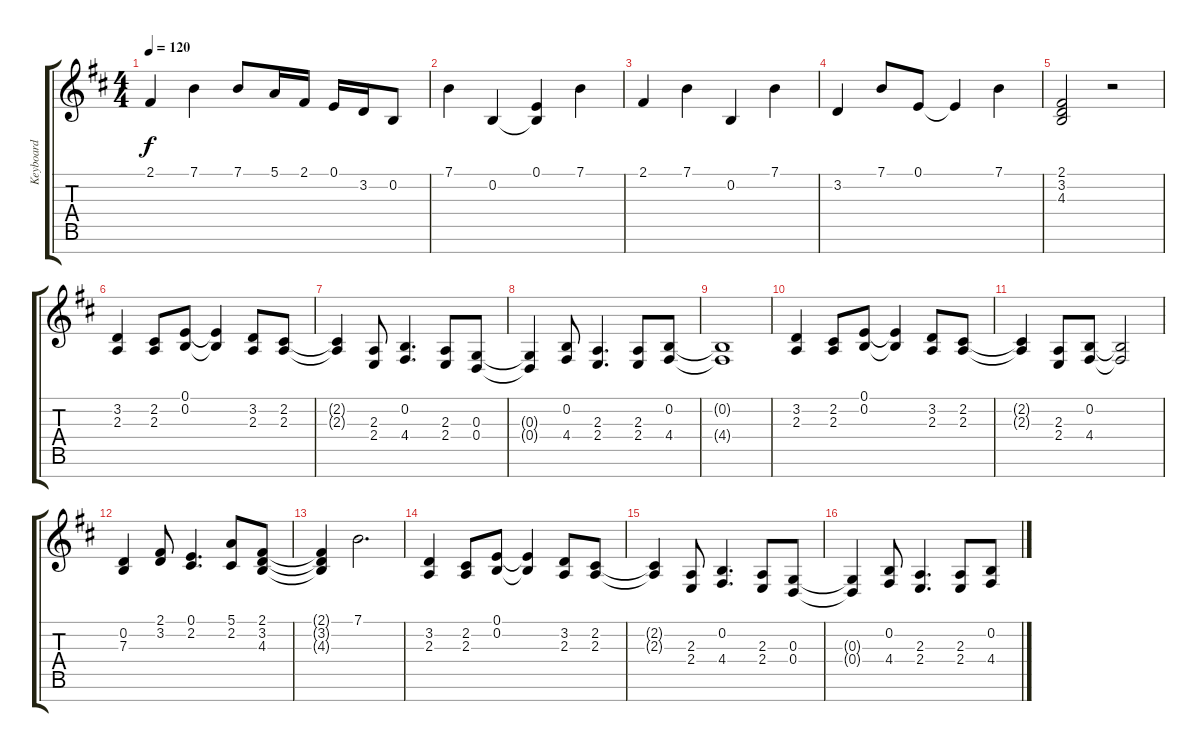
\track ("Keyboard" "Keyboard") {instrument pizzicatostrings}
\staff {score tabs}
\tuning (E4 B3 G3 D3 A2 E2 B1) {hide}
\ts (4 4)
\tempo 120
\clef g2
\ks d
2.1{t}.4{dy f} 7.1.4 7.1.8 5.1.16 2.1.16 0.1.16 3.2.16 0.2.8 |
7.1.4 0.2.4 (0.1 0.2{t}).4 7.1.4 |
2.1.4 7.1.4 0.2.4 7.1.4 |
3.2.4 7.1.8 0.1.8 0.1{t}.4 7.1.4 |
(2.1 3.2 4.3).2 r.2 |
(3.2 2.3).4 (2.2 2.3).8 (0.1 0.2).8 (0.1{t} 0.2{t}).4 (3.2 2.3).8 (2.2 2.3).8 |
(2.2{t} 2.3{t}).4 (2.3 2.4).8 (0.2 4.4).4{d} (2.3 2.4).8 (0.3 0.4).8 |
(0.3{t} 0.4{t}).4 (0.2 4.4).8 (2.3 2.4).4{d} (2.3 2.4).8 (0.2 4.4).8 |
(0.2{t} 4.4{t}).1 |
(3.2 2.3).4 (2.2 2.3).8 (0.1 0.2).8 (0.1{t} 0.2{t}).4 (3.2 2.3).8 (2.2 2.3).8 |
(2.2{t} 2.3{t}).4 (2.3 2.4).8 (0.2 4.4).8 (0.2{t} 4.4{t}).2 |
(0.2 7.3).4 (2.1 3.2).8 (0.1 2.2).4{d} (5.1 2.2).8 (2.1 3.2 4.3).8 |
(2.1{t} 3.2{t} 4.3{t}).4 7.1.2{d} |
(3.2 2.3).4 (2.2 2.3).8 (0.1 0.2).8 (0.1{t} 0.2{t}).4 (3.2 2.3).8 (2.2 2.3).8 |
(2.2{t} 2.3{t}).4 (2.3 2.4).8 (0.2 4.4).4{d} (2.3 2.4).8 (0.3 0.4).8 |
(0.3{t} 0.4{t}).4 (0.2 4.4).8 (2.3 2.4).4{d} (2.3 2.4).8 (0.2 4.4).8
